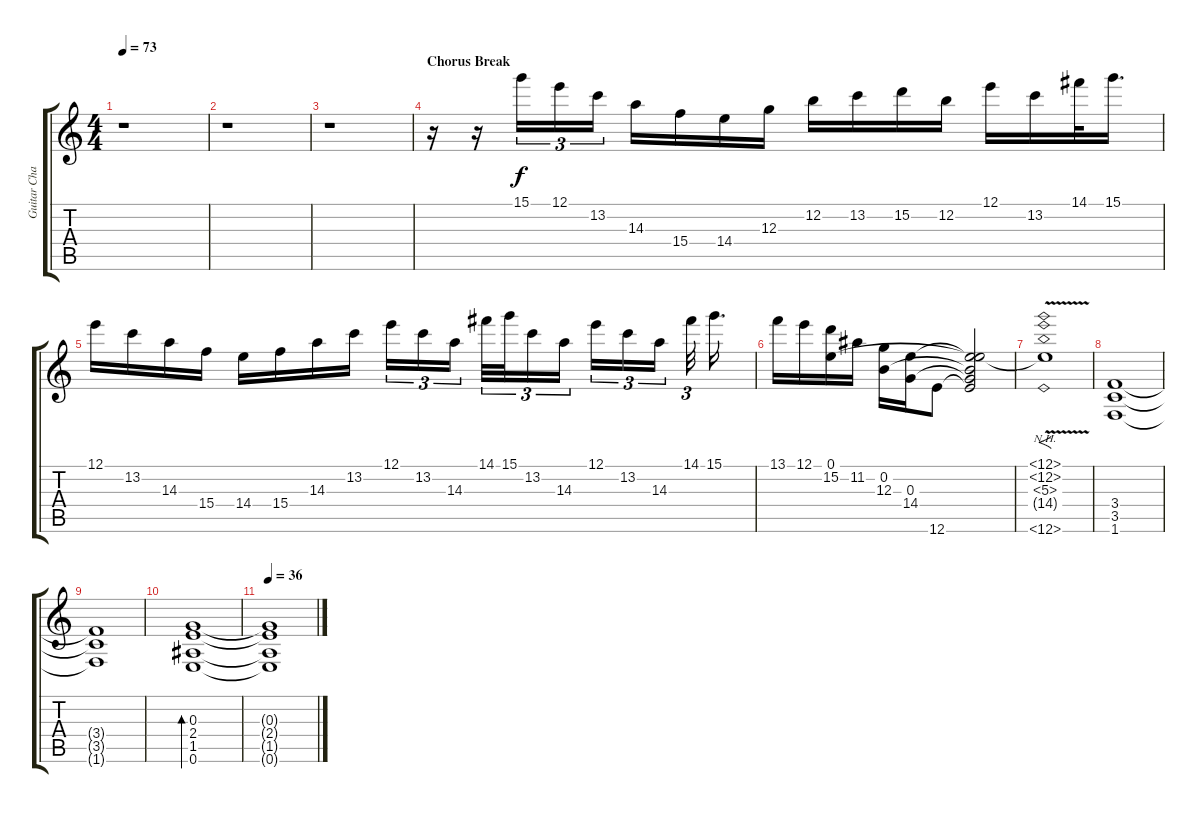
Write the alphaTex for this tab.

\track ("Guitar Channel 4/3" "Guitar Cha") {instrument distortionguitar}
\staff {score tabs}
\tuning (E4 B3 G3 D3 A2 E2) {hide}
\ts (4 4)
\tempo 73
\clef g2
\ks c
r.1{dy f} |
r.1 |
r.1 |
\section ("" "Chorus Break")
r.16 r.16 15.1.16{tu (3 2)} 12.1.16{tu (3 2)} 13.2.16{tu (3 2)} 14.3.16 15.4.16 14.4.16 12.3.16 12.2.16 13.2.16 15.2.16 12.2.16 12.1.16 13.2.16 14.1.32 15.1.16{d} |
12.1.16 13.2.16 14.3.16 15.4.16 14.4.16 15.4.16 14.3.16 13.2.16 12.1.16{tu (3 2)} 13.2.16{tu (3 2)} 14.3.16{tu (3 2)} 14.1.32{tu (3 2)} 15.1.32{tu (3 2)} 13.2.16{tu (3 2)} 14.3.16{tu (3 2)} 12.1.16{tu (3 2)} 13.2.16{tu (3 2)} 14.3.16{tu (3 2)} 14.1.32{tu (3 2)} 15.1.16{d} |
13.1.16 12.1.16 (0.1 15.2).16 11.2.16 (0.2 12.3).16 (0.3 14.4).16 12.6.8 (0.1{t} 0.2{t} 0.3{t} 14.4{t} 12.6{t}).2 |
(12.1{nh} 12.2{nh} 5.3{nh v} 14.4{t} 12.6{nh}).1{f} |
(3.4 3.5 1.6).1 |
(3.4{t} 3.5{t} 1.6{t}).1 |
(0.3 2.4 1.5 0.6).1{bd 480} |
\tempo 36
(0.3{t} 2.4{t} 1.5{t} 0.6{t}).1
